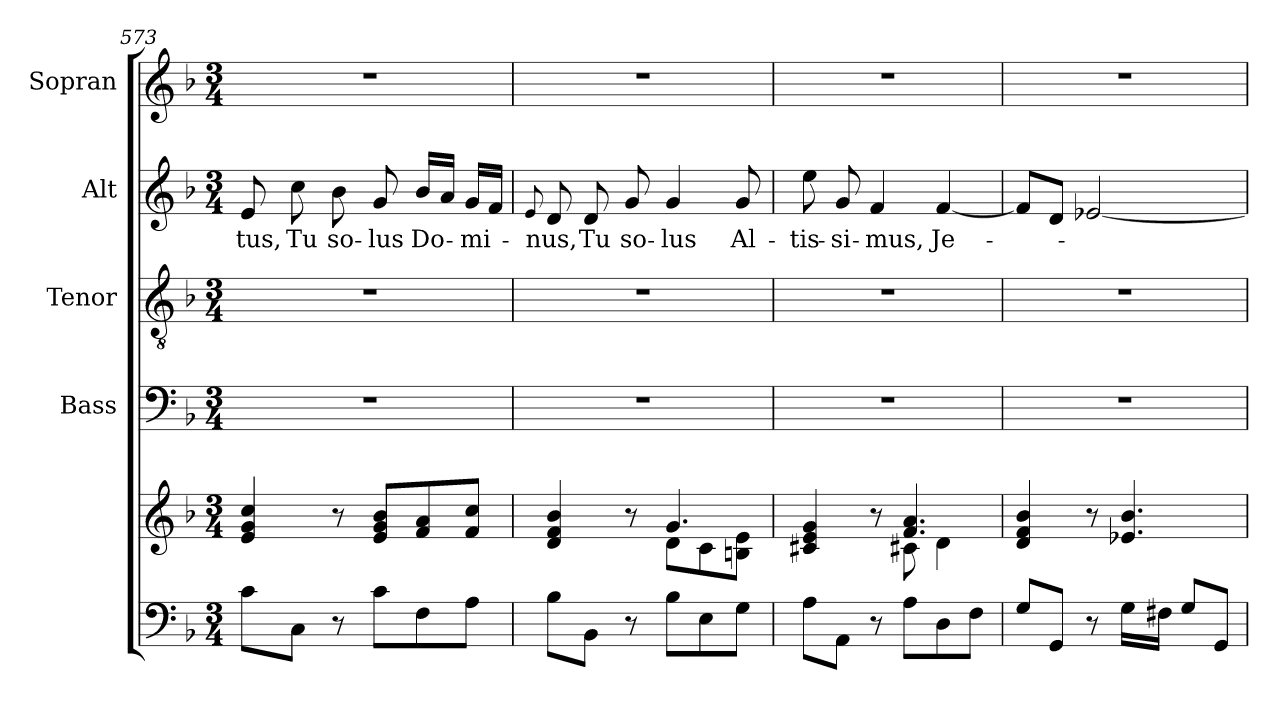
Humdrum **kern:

**kern	**kern	**kern	**kern	**kern	**text	**kern
*part5	*part5	*part4	*part3	*part2	*part2	*part1
*staff6	*staff5	*staff4	*staff3	*staff2	*staff2	*staff1
*	*	*I"Bass	*I"Tenor	*I"Alt	*	*I"Sopran
*	*	*I'B.	*I'T.	*I'A.	*	*I'S.
*clefF4	*clefG2	*clefF4	*clefGv2	*clefG2	*	*clefG2
*k[b-]	*k[b-]	*k[b-]	*k[b-]	*k[b-]	*	*k[b-]
*F:	*F:	*F:	*F:	*F:	*	*F:
*M3/4	*M3/4	*M3/4	*M3/4	*M3/4	*	*M3/4
=573	=573	=573	=573	=573	=573	=573
!	!	!	!	!	!LO:LY:b	!
8c\L	4e/ 4g/ 4cc/	2.r	2.r	8e/	-tus,	2.r
!	!	!	!	!	!LO:LY:b	!
8C\J	.	.	.	8cc\	Tu	.
!	!	!	!	!	!LO:LY:b	!
8r	8r	.	.	8b-\	so-	.
!	!	!	!	!	!LO:LY:b	!
8c\L	8e/ 8g/ 8b-/L	.	.	8g/	-lus	.
!	!	!	!	!	!LO:LY:b	!
8F\	8f/ 8a/	.	.	16b-/LL	Do-	.
.	.	.	.	16a/JJ	.	.
!	!	!	!	!	!LO:LY:b	!
8A\J	8f/ 8cc/J	.	.	16g/LL	-mi-	.
.	.	.	.	16f/JJ	.	.
=574	=574	=574	=574	=574	=574	=574
.	.	.	.	8qqe/	.	.
*	*^	*	*	*	*	*
!	!	!	!	!	!	!LO:LY:b	!
8B-\L	4d/ 4f/ 4b-/	4.ryy	2.r	2.r	8d/	-nus,	2.r
!	!	!	!	!	!	!LO:LY:b	!
8BB-\J	.	.	.	.	8d/	Tu	.
!	!	!	!	!	!	!LO:LY:b	!
8r	8r	.	.	.	8g/	so-	.
!	!	!	!	!	!	!LO:LY:b	!
8B-\L	4.g/	8d\L	.	.	4g/	-lus	.
8E\	.	8c\	.	.	.	.	.
!	!	!	!	!	!	!LO:LY:b	!
8G\J	.	8Bn\ 8e\J	.	.	8g/	Al-	.
!!LO:LB:g=z
=575	=575	=575	=575	=575	=575	=575	=575
!	!	!	!	!	!	!LO:LY:b	!
8A\L	4c#X/ 4e/ 4g/	4.ryy	2.r	2.r	8ee\	-tis-	2.r
!	!	!	!	!	!	!LO:LY:b	!
8AA\J	.	.	.	.	8g/	-si-	.
!	!	!	!	!	!	!LO:LY:b	!
8r	8r	.	.	.	4f/	-mus,	.
8A\L	4.f/ 4.a/	8c#X\	.	.	.	.	.
!	!	!	!	!	!	!LO:LY:b	!
8D\	.	4d\	.	.	[4f/	Je-	.
8F\J	.	.	.	.	.	.	.
*	*v	*v	*	*	*	*	*
=576	=576	=576	=576	=576	=576	=576
8G/L	4d/ 4f/ 4b-/	2.r	2.r	8f/L]	.	2.r
8GG/J	.	.	.	8d/J	.	.
8r	8r	.	.	[2e-X/	.	.
16G\LL	4.e-X/ 4.b-/	.	.	.	.	.
16F#X\JJ	.	.	.	.	.	.
8G/L	.	.	.	.	.	.
8GG/J	.	.	.	.	.	.
=	=	=	=	=	=	=
*-	*-	*-	*-	*-	*-	*-
